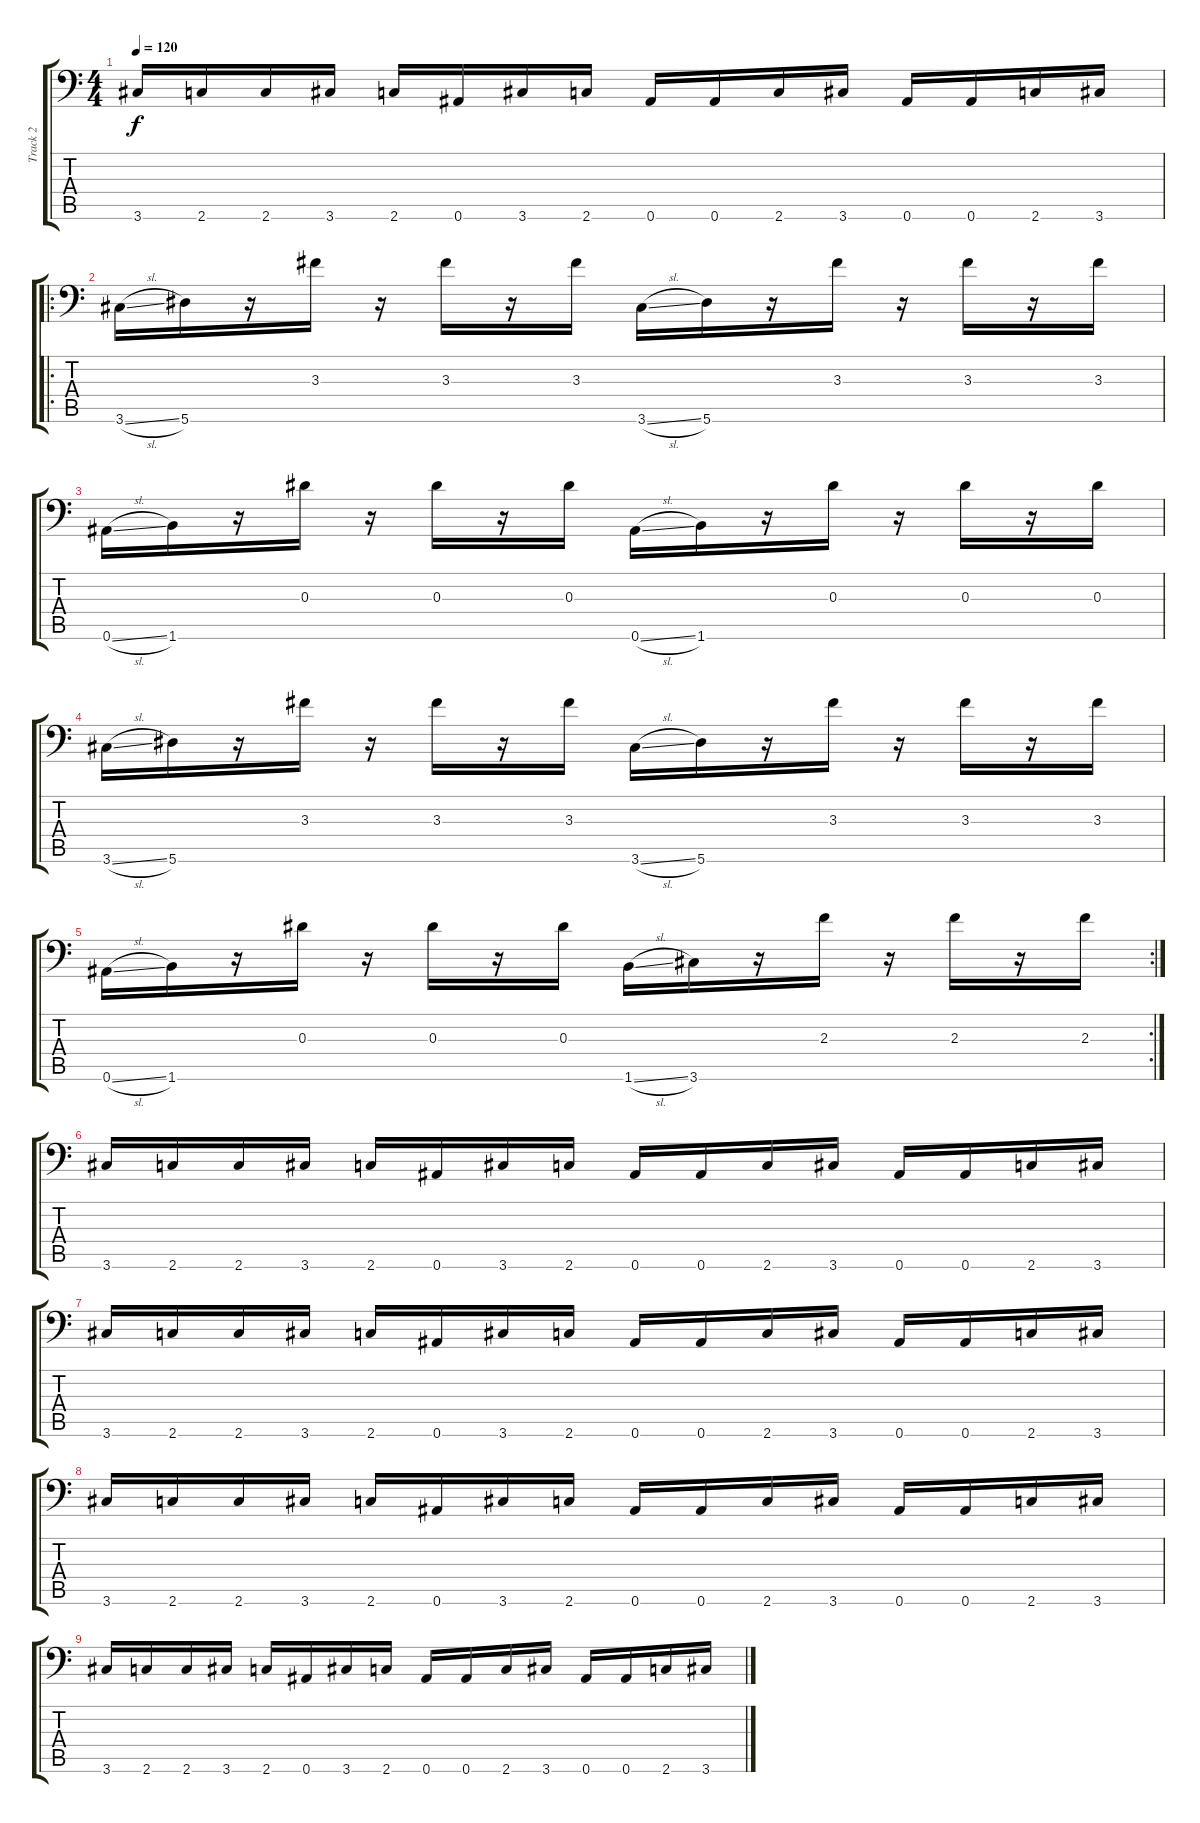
\track ("Track 2" "Track 2") {instrument distortionguitar}
\staff {score tabs}
\tuning (C4 G3 Eb3 Bb2 F2 Bb1) {hide}
\ts (4 4)
\tempo 120
\clef f4
\ks c
3.6.16{dy f} 2.6.16 2.6.16 3.6.16 2.6.16 0.6.16 3.6.16 2.6.16 0.6.16 0.6.16 2.6.16 3.6.16 0.6.16 0.6.16 2.6.16 3.6.16 |
\ro
3.6{sl}.16 5.6.16 r.16 3.3.16 r.16 3.3.16 r.16 3.3.16 3.6{sl}.16 5.6.16 r.16 3.3.16 r.16 3.3.16 r.16 3.3.16 |
0.6{sl}.16 1.6.16 r.16 0.3.16 r.16 0.3.16 r.16 0.3.16 0.6{sl}.16 1.6.16 r.16 0.3.16 r.16 0.3.16 r.16 0.3.16 |
3.6{sl}.16 5.6.16 r.16 3.3.16 r.16 3.3.16 r.16 3.3.16 3.6{sl}.16 5.6.16 r.16 3.3.16 r.16 3.3.16 r.16 3.3.16 |
\rc 2
0.6{sl}.16 1.6.16 r.16 0.3.16 r.16 0.3.16 r.16 0.3.16 1.6{sl}.16 3.6.16 r.16 2.3.16 r.16 2.3.16 r.16 2.3.16 |
3.6.16 2.6.16 2.6.16 3.6.16 2.6.16 0.6.16 3.6.16 2.6.16 0.6.16 0.6.16 2.6.16 3.6.16 0.6.16 0.6.16 2.6.16 3.6.16 |
3.6.16 2.6.16 2.6.16 3.6.16 2.6.16 0.6.16 3.6.16 2.6.16 0.6.16 0.6.16 2.6.16 3.6.16 0.6.16 0.6.16 2.6.16 3.6.16 |
3.6.16 2.6.16 2.6.16 3.6.16 2.6.16 0.6.16 3.6.16 2.6.16 0.6.16 0.6.16 2.6.16 3.6.16 0.6.16 0.6.16 2.6.16 3.6.16 |
3.6.16 2.6.16 2.6.16 3.6.16 2.6.16 0.6.16 3.6.16 2.6.16 0.6.16 0.6.16 2.6.16 3.6.16 0.6.16 0.6.16 2.6.16 3.6.16
